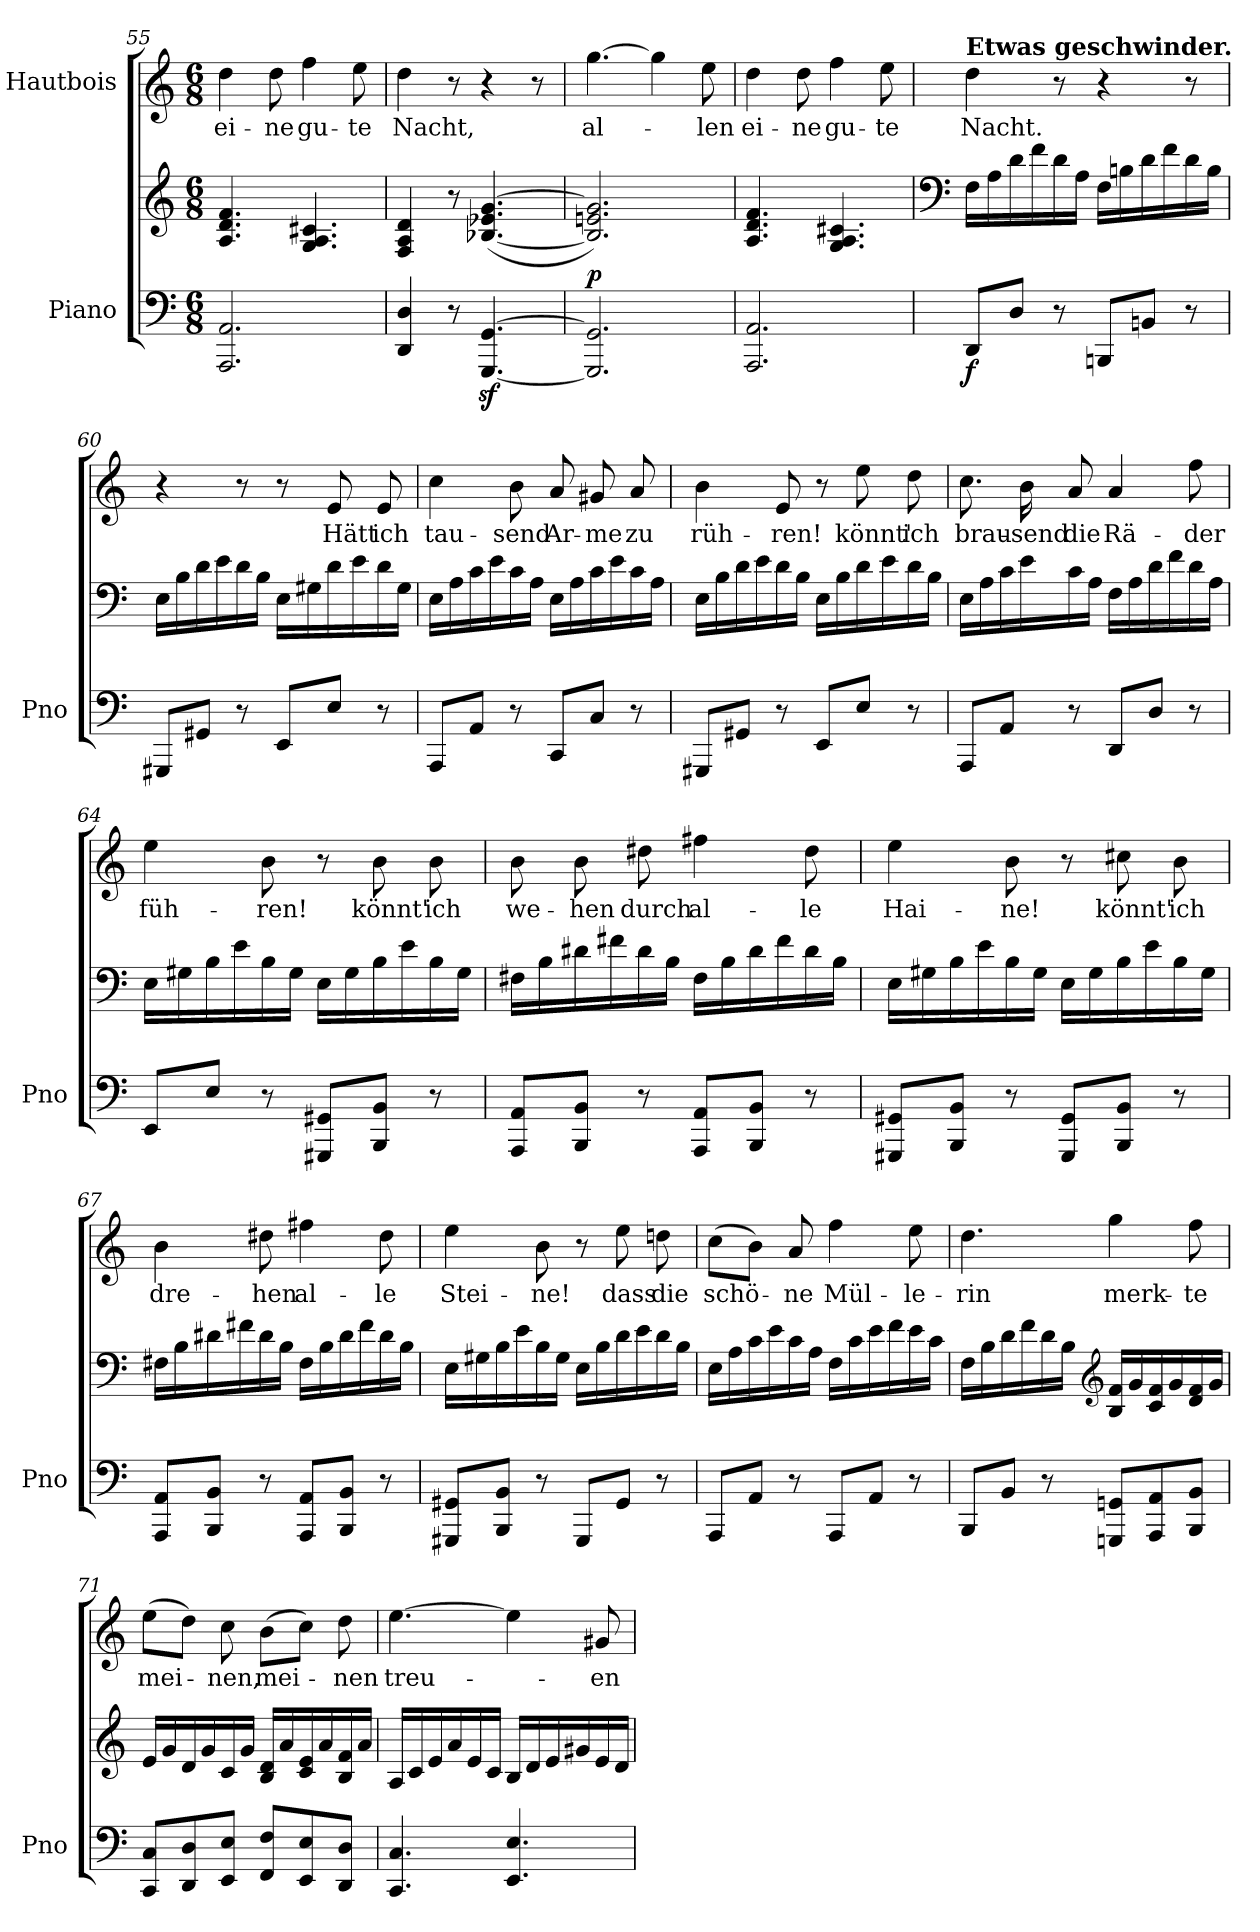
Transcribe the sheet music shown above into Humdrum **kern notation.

**kern	**kern	**dynam	**kern	**text
*part2	*part2	*part2	*part1	*part1
*staff3	*staff2	*staff2/3	*staff1	*staff1
*I"Piano	*	*	*I"Hautbois	*
*I'Pno	*	*	*	*
*clefF4	*clefG2	*	*clefG2	*
*k[]	*k[]	*	*k[]	*
*M6/8	*M6/8	*	*M6/8	*
=55	=55	=55	=55	=55
!	!	!	!	!LO:LY:b
2.AAA/ 2.AA/	4.A/ 4.d/ 4.f/	.	4dd\	ei-
!	!	!	!	!LO:LY:b
.	.	.	8dd\	-ne
!	!	!	!	!LO:LY:b
.	4.G/ 4.A/ 4.c#X/	.	4ff\	gu-
!	!	!	!	!LO:LY:b
.	.	.	8ee\	-te
=56	=56	=56	=56	=56
!	!	!	!	!LO:LY:b
4DD/ 4D/	4F/ 4A/ 4d/	.	4dd\	Nacht,
8r	8r	.	8r	.
[4.GGG/z> [4.GG/z>	(<[4.B-X/ 4.e-X/ [4.g/	.	4r	.
.	.	.	8r	.
=57	=57	=57	=57	=57
!	!	!LO:DY:a=2	!	!LO:LY:b
2.GGG/] 2.GG/]	2.B-/] 2.en/ 2.g/])	p	[4.gg\	al-
.	.	.	4gg\]	.
!	!	!	!	!LO:LY:b
.	.	.	8ee\	-len
=58	=58	=58	=58	=58
!	!	!	!	!LO:LY:b
2.AAA/ 2.AA/	4.A/ 4.d/ 4.f/	.	4dd\	ei-
!	!	!	!	!LO:LY:b
.	.	.	8dd\	-ne
!	!	!	!	!LO:LY:b
.	4.G/ 4.A/ 4.c#X/	.	4ff\	gu-
!	!	!	!	!LO:LY:b
.	.	.	8ee\	-te
!!LO:LB:g=z
=59	=59	=59	=59	=59
*	*clefF4	*	*	*
!	!	!	!LO:TX:a:B:t=Etwas geschwinder.	!
!	!	!LO:DY:b=2	!	!LO:LY:b
8DD/L	16F\LL	f	4dd\	Nacht.
.	16A\	.	.	.
8D/J	16d\	.	.	.
.	16f\	.	.	.
8r	16d\	.	8r	.
.	16A\JJ	.	.	.
8BBBn/L	16F\LL	.	4r	.
.	16Bn\	.	.	.
8BBn/J	16d\	.	.	.
.	16f\	.	.	.
8r	16d\	.	8r	.
.	16B\JJ	.	.	.
=60	=60	=60	=60	=60
8GGG#X/L	16E\LL	.	4r	.
.	16B\	.	.	.
8GG#X/J	16d\	.	.	.
.	16e\	.	.	.
8r	16d\	.	8r	.
.	16B\JJ	.	.	.
8EE/L	16E\LL	.	8r	.
.	16G#X\	.	.	.
!	!	!	!	!LO:LY:b
8E/J	16d\	.	8e/	Hätt
.	16e\	.	.	.
!	!	!	!	!LO:LY:b
8r	16d\	.	8e/	ich
.	16G#\JJ	.	.	.
=61	=61	=61	=61	=61
!	!	!	!	!LO:LY:b
8AAA/L	16E\LL	.	4cc\	tau-
.	16A\	.	.	.
8AA/J	16c\	.	.	.
.	16e\	.	.	.
!	!	!	!	!LO:LY:b
8r	16c\	.	8b\	-send
.	16A\JJ	.	.	.
!	!	!	!	!LO:LY:b
8CC/L	16E\LL	.	8a/	Ar-
.	16A\	.	.	.
!	!	!	!	!LO:LY:b
8C/J	16c\	.	8g#X/	-me
.	16e\	.	.	.
!	!	!	!	!LO:LY:b
8r	16c\	.	8a/	zu
.	16A\JJ	.	.	.
!!LO:LB:g=z
=62	=62	=62	=62	=62
!	!	!	!	!LO:LY:b
8GGG#X/L	16E\LL	.	4b\	rüh-
.	16B\	.	.	.
8GG#X/J	16d\	.	.	.
.	16e\	.	.	.
!	!	!	!	!LO:LY:b
8r	16d\	.	8e/	-ren!
.	16B\JJ	.	.	.
8EE/L	16E\LL	.	8r	.
.	16B\	.	.	.
!	!	!	!	!LO:LY:b
8E/J	16d\	.	8ee\	könnt'
.	16e\	.	.	.
!	!	!	!	!LO:LY:b
8r	16d\	.	8dd\	ich
.	16B\JJ	.	.	.
=63	=63	=63	=63	=63
!	!	!	!	!LO:LY:b
8AAA/L	16E\LL	.	8.cc\	brau-
.	16A\	.	.	.
8AA/J	16c\	.	.	.
!	!	!	!	!LO:LY:b
.	16e\	.	16b\	-send
!	!	!	!	!LO:LY:b
8r	16c\	.	8a/	die
.	16A\JJ	.	.	.
!	!	!	!	!LO:LY:b
8DD/L	16F\LL	.	4a/	Rä-
.	16A\	.	.	.
8D/J	16d\	.	.	.
.	16f\	.	.	.
!	!	!	!	!LO:LY:b
8r	16d\	.	8ff\	-der
.	16A\JJ	.	.	.
=64	=64	=64	=64	=64
!	!	!	!	!LO:LY:b
8EE/L	16E\LL	.	4ee\	füh-
.	16G#X\	.	.	.
8E/J	16B\	.	.	.
.	16e\	.	.	.
!	!	!	!	!LO:LY:b
8r	16B\	.	8b\	-ren!
.	16G#\JJ	.	.	.
8GGG#X/ 8GG#X/L	16E\LL	.	8r	.
.	16G#\	.	.	.
!	!	!	!	!LO:LY:b
8BBB/ 8BB/J	16B\	.	8b\	könnt'
.	16e\	.	.	.
!	!	!	!	!LO:LY:b
8r	16B\	.	8b\	ich
.	16G#\JJ	.	.	.
!!LO:LB:g=z
=65	=65	=65	=65	=65
!	!	!	!	!LO:LY:b
8AAA/ 8AA/L	16F#X\LL	.	8b\	we-
.	16B\	.	.	.
!	!	!	!	!LO:LY:b
8BBB/ 8BB/J	16d#X\	.	8b\	-hen
.	16f#X\	.	.	.
!	!	!	!	!LO:LY:b
8r	16d#\	.	8dd#X\	durch
.	16B\JJ	.	.	.
!	!	!	!	!LO:LY:b
8AAA/ 8AA/L	16F#\LL	.	4ff#X\	al-
.	16B\	.	.	.
8BBB/ 8BB/J	16d#\	.	.	.
.	16f#\	.	.	.
!	!	!	!	!LO:LY:b
8r	16d#\	.	8dd#\	-le
.	16B\JJ	.	.	.
=66	=66	=66	=66	=66
!	!	!	!	!LO:LY:b
8GGG#X/ 8GG#X/L	16E\LL	.	4ee\	Hai-
.	16G#X\	.	.	.
8BBB/ 8BB/J	16B\	.	.	.
.	16e\	.	.	.
!	!	!	!	!LO:LY:b
8r	16B\	.	8b\	-ne!
.	16G#\JJ	.	.	.
8GGG#/ 8GG#/L	16E\LL	.	8r	.
.	16G#\	.	.	.
!	!	!	!	!LO:LY:b
8BBB/ 8BB/J	16B\	.	8cc#X\	könnt'
.	16e\	.	.	.
!	!	!	!	!LO:LY:b
8r	16B\	.	8b\	ich
.	16G#\JJ	.	.	.
=67	=67	=67	=67	=67
!	!	!	!	!LO:LY:b
8AAA/ 8AA/L	16F#X\LL	.	4b\	dre-
.	16B\	.	.	.
8BBB/ 8BB/J	16d#X\	.	.	.
.	16f#X\	.	.	.
!	!	!	!	!LO:LY:b
8r	16d#\	.	8dd#X\	-hen
.	16B\JJ	.	.	.
!	!	!	!	!LO:LY:b
8AAA/ 8AA/L	16F#\LL	.	4ff#X\	al-
.	16B\	.	.	.
8BBB/ 8BB/J	16d#\	.	.	.
.	16f#\	.	.	.
!	!	!	!	!LO:LY:b
8r	16d#\	.	8dd#\	-le
.	16B\JJ	.	.	.
!!LO:PB:g=z
=68	=68	=68	=68	=68
!	!	!	!	!LO:LY:b
8GGG#X/ 8GG#X/L	16E\LL	.	4ee\	Stei-
.	16G#X\	.	.	.
8BBB/ 8BB/J	16B\	.	.	.
.	16e\	.	.	.
!	!	!	!	!LO:LY:b
8r	16B\	.	8b\	-ne!
.	16G#\JJ	.	.	.
8GGG#/L	16E\LL	.	8r	.
.	16B\	.	.	.
!	!	!	!	!LO:LY:b
8GG#/J	16d\	.	8ee\	dass
.	16e\	.	.	.
!	!	!	!	!LO:LY:b
8r	16d\	.	8ddn\	die
.	16B\JJ	.	.	.
=69	=69	=69	=69	=69
!	!	!	!	!LO:LY:b
8AAA/L	16E\LL	.	(8cc\L	schö-
.	16A\	.	.	.
8AA/J	16c\	.	8b\J)	.
.	16e\	.	.	.
!	!	!	!	!LO:LY:b
8r	16c\	.	8a/	-ne
.	16A\JJ	.	.	.
!	!	!	!	!LO:LY:b
8AAA/L	16F\LL	.	4ff\	Mül-
.	16c\	.	.	.
8AA/J	16e\	.	.	.
.	16f\	.	.	.
!	!	!	!	!LO:LY:b
8r	16e\	.	8ee\	-le-
.	16c\JJ	.	.	.
=70	=70	=70	=70	=70
!	!	!	!	!LO:LY:b
8BBB/L	16F\LL	.	4.dd\	-rin
.	16B\	.	.	.
8BB/J	16d\	.	.	.
.	16f\	.	.	.
8r	16d\	.	.	.
.	16B\JJ	.	.	.
*	*clefG2	*	*	*
!	!	!	!	!LO:LY:b
8GGGn/ 8GGn/L	16B/ 16f/LL	.	4gg\	merk-
.	16g/	.	.	.
8AAA/ 8AA/	16c/ 16f/	.	.	.
.	16g/	.	.	.
!	!	!	!	!LO:LY:b
8BBB/ 8BB/J	16d/ 16f/	.	8ff\	-te
.	16g/JJ	.	.	.
!!LO:LB:g=z
=71	=71	=71	=71	=71
!	!	!	!	!LO:LY:b
8CC/ 8C/L	16e/LL	.	(8ee\L	mei-
.	16g/	.	.	.
8DD/ 8D/	16d/	.	8dd\J)	.
.	16g/	.	.	.
!	!	!	!	!LO:LY:b
8EE/ 8E/J	16c/	.	8cc\	-nen,
.	16g/JJ	.	.	.
!	!	!	!	!LO:LY:b
8FF/ 8F/L	16B/ 16d/LL	.	(8b\L	mei-
.	16a/	.	.	.
8EE/ 8E/	16c/ 16e/	.	8cc\J)	.
.	16a/	.	.	.
!	!	!	!	!LO:LY:b
8DD/ 8D/J	16B/ 16f/	.	8dd\	-nen
.	16a/JJ	.	.	.
=72	=72	=72	=72	=72
!	!	!	!	!LO:LY:b
4.CC/ 4.C/	16A/LL	.	[4.ee\	treu-
.	16c/	.	.	.
.	16e/	.	.	.
.	16a/	.	.	.
.	16e/	.	.	.
.	16c/JJ	.	.	.
4.EE/ 4.E/	16B/LL	.	4ee\]	.
.	16d/	.	.	.
.	16e/	.	.	.
.	16g#X/	.	.	.
!	!	!	!	!LO:LY:b
.	16e/	.	8g#X/	-en
.	16d/JJ	.	.	.
=	=	=	=	=
*-	*-	*-	*-	*-
